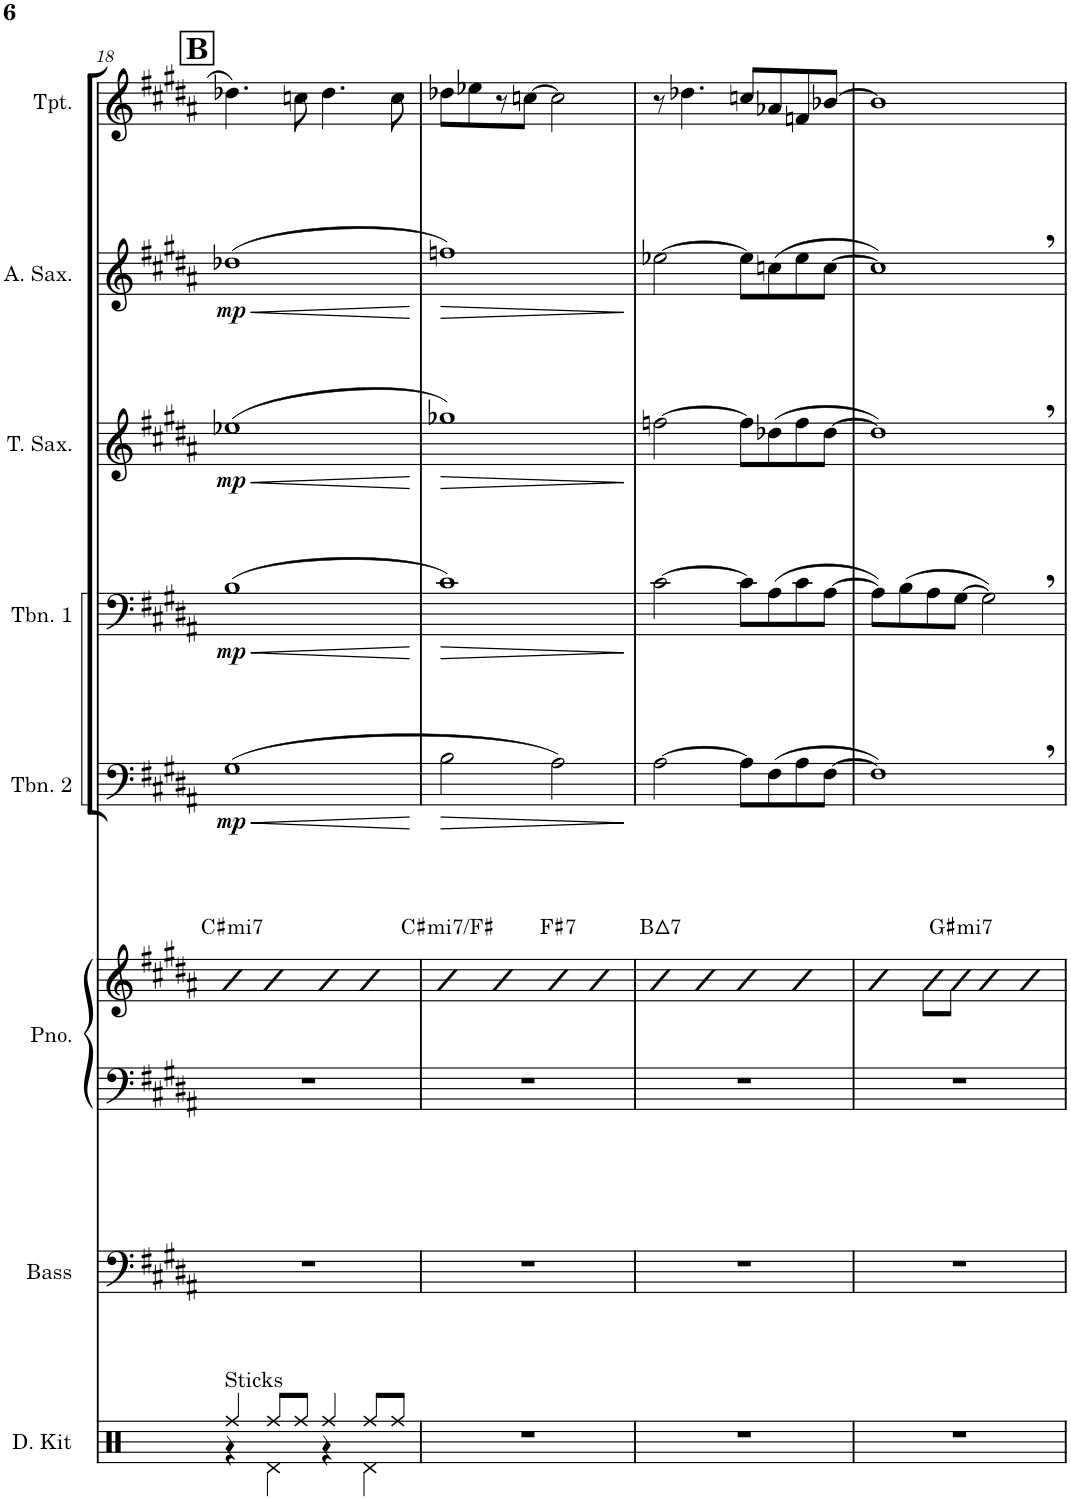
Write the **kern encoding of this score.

**kern	**kern	**kern	**kern	**harte	**kern	**dynam	**kern	**dynam	**kern	**dynam	**kern	**dynam	**kern
*part8	*part7	*part6	*part6	*part6	*part5	*part5	*part4	*part4	*part3	*part3	*part2	*part2	*part1
*staff9	*staff8	*staff7	*staff6	*	*staff5	*staff5	*staff4	*staff4	*staff3	*staff3	*staff2	*staff2	*staff1
*I"Drum Kit	*I"Acoustic Bass	*I"Piano	*	*	*I"Trombone 2	*	*I"Trombone 1	*	*I"Tenor Saxophone	*	*I"Alto Saxophone	*	*I"Trumpet
*I'D. Kit	*I'Bass	*I'Pno.	*	*	*I'Tbn. 2	*	*I'Tbn. 1	*	*I'T. Sax.	*	*I'A. Sax.	*	*I'Tpt.
!!LO:PB:g=z
*clefX	*clefF4	*clefF4	*clefG2	*	*clefF4	*	*clefF4	*	*clefG2	*	*clefG2	*	*clefG2
*	*Trd7c12	*	*	*	*	*	*	*	*Trd8c14	*	*Trd5c9	*	*Trd1c2
*k[]	*k[f#c#g#d#a#]	*k[f#c#g#d#a#]	*k[f#c#g#d#a#]	*	*k[f#c#g#d#a#]	*	*k[f#c#g#d#a#]	*	*k[f#c#g#d#a#]	*	*k[f#c#g#d#a#]	*	*k[f#c#g#d#a#]
*M4/4	*M4/4	*M4/4	*M4/4	*	*M4/4	*	*M4/4	*	*M4/4	*	*M4/4	*	*M4/4
!!LO:REH:place=s1:a:B:cj:fs=14:t=B
=18	=18	=18	=18	=18	=18	=18	=18	=18	=18	=18	=18	=18	=18
*^	*	*	*	*	*	*	*	*	*	*	*	*	*
!LO:TX:a:t=Sticks	!	!	!	!	!	!	!	!	!	!	!	!	!	!
!	!	!	!	!	!	!	!LO:HP:b	!	!LO:HP:b	!	!LO:HP:b	!	!LO:HP:b	!
!	!	!	!	!	!LO:H:kt=mi7	!	!LO:DY:n=1:b	!	!LO:DY:n=1:b	!	!LO:DY:n=1:b	!	!LO:DY:n=1:b	!
4Rff/	4r	1r	1r	4b	C#:min7	(1G#	< mp	(1B	< mp	(1ee-X	< mp	(1dd-X	< mp	4.dd-X\
8Rff/L	4Rd\	.	.	4b	.	.	.	.	.	.	.	.	.	.
8Rff/J	.	.	.	.	.	.	.	.	.	.	.	.	.	8ccn\
4Rff/	4r	.	.	4b	.	.	.	.	.	.	.	.	.	4.dd-\
8Rff/L	4Rd\	.	.	4b	.	.	.	.	.	.	.	.	.	.
8Rff/J	.	.	.	.	.	.	.	.	.	.	.	.	.	8cc\
*v	*v	*	*	*	*	*	*	*	*	*	*	*	*	*
.	.	.	.	.	.	[	.	[	.	[	.	[	.
=19	=19	=19	=19	=19	=19	=19	=19	=19	=19	=19	=19	=19	=19
!	!	!	!	!LO:H:kt=mi7	!	!LO:HP:b	!	!LO:HP:b	!	!LO:HP:b	!	!LO:HP:b	!
1r	1r	1r	4b	C#:min7/4	2B\	>	1c#)	>	1gg-X)	>	1ffn)	>	8dd-X\L
.	.	.	.	.	.	.	.	.	.	.	.	.	8ee-X\
.	.	.	4b	.	.	.	.	.	.	.	.	.	8r
.	.	.	.	.	.	.	.	.	.	.	.	.	[8ccn\J
!	!	!	!	!LO:H:kt=7	!	!	!	!	!	!	!	!	!
.	.	.	4b	F#:7	2A#\)	.	.	.	.	.	.	.	2cc\]
.	.	.	4b	.	.	.	.	.	.	.	.	.	.
.	.	.	.	.	.	]	.	]	.	]	.	]	.
=20	=20	=20	=20	=20	=20	=20	=20	=20	=20	=20	=20	=20	=20
!	!	!	!	!LO:H:kt=7	!	!	!	!	!	!	!	!	!
1r	1r	1r	4b	B:maj7	[2A#\	.	[2c#\	.	[2ffn\	.	[2ee-X\	.	8r
.	.	.	.	.	.	.	.	.	.	.	.	.	4.dd-X\
.	.	.	4b	.	.	.	.	.	.	.	.	.	.
.	.	.	4b	.	8A#\L]	.	8c#\L]	.	8ff\L]	.	8ee-\L]	.	8ccn/L
.	.	.	.	.	(8F#\	.	(8A#\	.	(8dd-X\	.	(8ccn\	.	8a-X/
.	.	.	4b	.	8A#\	.	8c#\	.	8ff\	.	8ee-\	.	8fn/
.	.	.	.	.	[8F#\J	.	[8A#\J	.	[8dd-\J	.	[8cc\J	.	[8b-X/J
=21	=21	=21	=21	=21	=21	=21	=21	=21	=21	=21	=21	=21	=21
1r	1r	1r	4b	.	1F#,])	.	8A#\L])	.	1dd-,])	.	1cc,])	.	1b-]
.	.	.	.	.	.	.	(8B\	.	.	.	.	.	.
.	.	.	8b\L	.	.	.	8A#\	.	.	.	.	.	.
!	!	!	!	!LO:H:kt=mi7	!	!	!	!	!	!	!	!	!
.	.	.	8b\J	G#:min7	.	.	[8G#\J	.	.	.	.	.	.
.	.	.	4b	.	.	.	2G#,\])	.	.	.	.	.	.
.	.	.	4b	.	.	.	.	.	.	.	.	.	.
=	=	=	=	=	=	=	=	=	=	=	=	=	=
*-	*-	*-	*-	*-	*-	*-	*-	*-	*-	*-	*-	*-	*-
